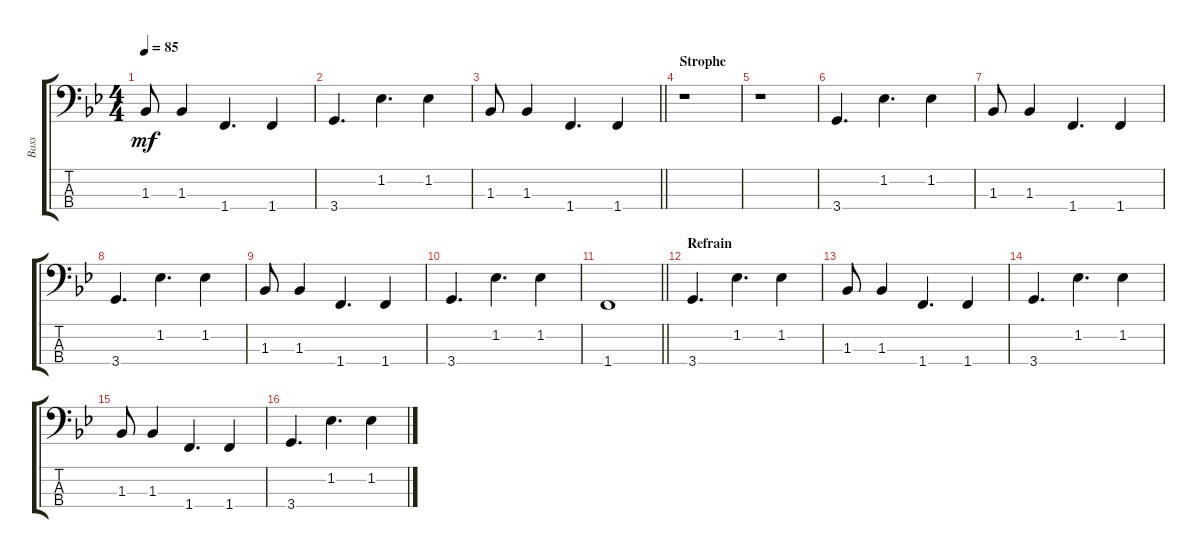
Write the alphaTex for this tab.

\track ("Bass" "Bass") {instrument electricbassfinger}
\staff {score tabs}
\tuning (G2 D2 A1 E1) {hide}
\ts (4 4)
\tempo 85
\clef f4
\ks gminor
1.3.8{dy mf} 1.3.4 1.4.4{d} 1.4.4 |
3.4.4{d} 1.2.4{d} 1.2.4 |
\barLineRight lightlight
1.3.8 1.3.4 1.4.4{d} 1.4.4 |
\section ("" "Strophe")
r.1 |
r.1 |
3.4.4{d} 1.2.4{d} 1.2.4 |
1.3.8 1.3.4 1.4.4{d} 1.4.4 |
3.4.4{d} 1.2.4{d} 1.2.4 |
1.3.8 1.3.4 1.4.4{d} 1.4.4 |
3.4.4{d} 1.2.4{d} 1.2.4 |
\barLineRight lightlight
1.4.1 |
\section ("" "Refrain")
3.4.4{d} 1.2.4{d} 1.2.4 |
1.3.8 1.3.4 1.4.4{d} 1.4.4 |
3.4.4{d} 1.2.4{d} 1.2.4 |
1.3.8 1.3.4 1.4.4{d} 1.4.4 |
3.4.4{d} 1.2.4{d} 1.2.4
